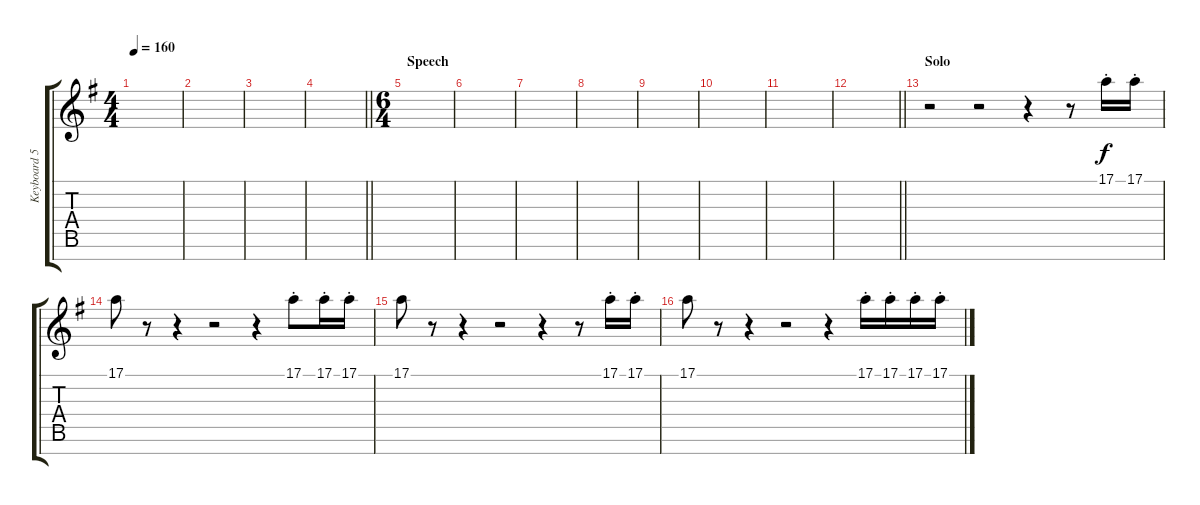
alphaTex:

\track ("Keyboard 5 - Brat/Shagrath" "Keyboard 5") {instrument trombone}
\staff {score tabs}
\tuning (E4 B3 G3 D3 A2 E2 B1) {hide}
\ts (4 4)
\tempo 160
\clef g2
\ks g
|
|
|
\barLineRight lightlight
|
\ts (6 4)
\section ("" "Speech")
|
|
|
|
|
|
|
\barLineRight lightlight
|
\section ("" "Solo")
r.2 r.2 r.4 r.8 17.1{st}.16{dy f} 17.1{st}.16 |
17.1.8 r.8 r.4 r.2 r.4 17.1{st}.8 17.1{st}.16 17.1{st}.16 |
17.1.8 r.8 r.4 r.2 r.4 r.8 17.1{st}.16 17.1{st}.16 |
17.1.8 r.8 r.4 r.2 r.4 17.1{st}.16 17.1{st}.16 17.1{st}.16 17.1{st}.16
